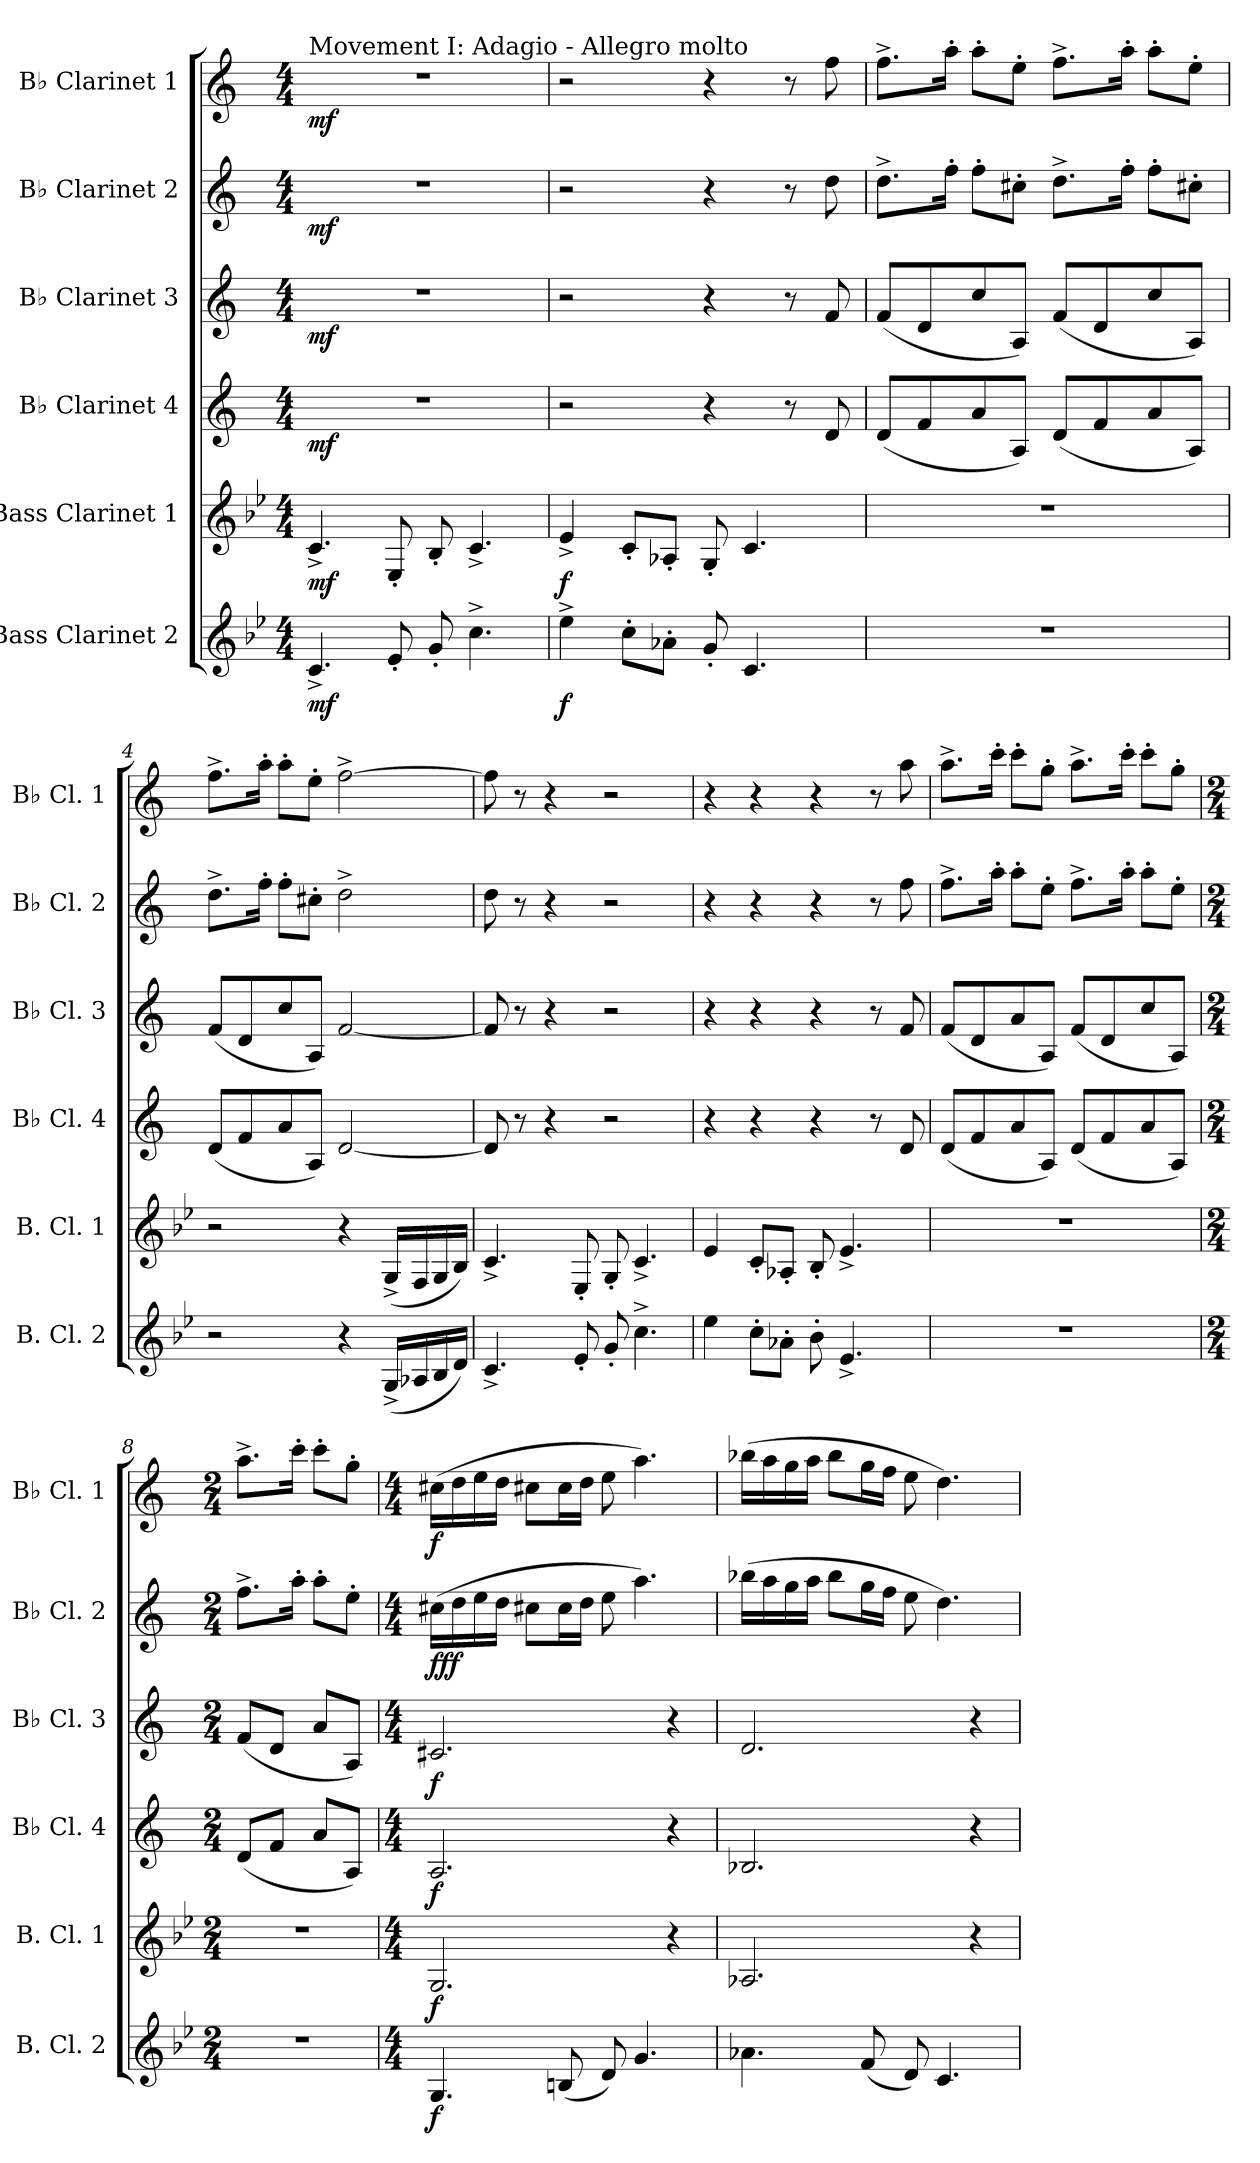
**kern	**dynam	**kern	**dynam	**kern	**dynam	**kern	**dynam	**kern	**dynam	**kern	**dynam
*part6	*part6	*part5	*part5	*part4	*part4	*part3	*part3	*part2	*part2	*part1	*part1
*staff6	*staff6	*staff5	*staff5	*staff4	*staff4	*staff3	*staff3	*staff2	*staff2	*staff1	*staff1
*I"Bass Clarinet 2	*	*I"Bass Clarinet 1	*	*I"B♭ Clarinet 4	*	*I"B♭ Clarinet 3	*	*I"B♭ Clarinet 2	*	*I"B♭ Clarinet 1	*
*I'B. Cl. 2	*	*I'B. Cl. 1	*	*I'B♭ Cl. 4	*	*I'B♭ Cl. 3	*	*I'B♭ Cl. 2	*	*I'B♭ Cl. 1	*
*clefG2	*	*clefG2	*	*clefG2	*	*clefG2	*	*clefG2	*	*clefG2	*
*ITrd8c14	*	*ITrd8c14	*	*ITrd1c2	*	*ITrd1c2	*	*ITrd1c2	*	*ITrd1c2	*
*k[b-e-]	*	*k[b-e-]	*	*k[b-e-]	*	*k[b-e-]	*	*k[b-e-]	*	*k[b-e-]	*
*M4/4	*	*M4/4	*	*M4/4	*	*M4/4	*	*M4/4	*	*M4/4	*
*MM165	*	*MM165	*	*MM165	*	*MM165	*	*MM165	*	*MM165	*
=1	=1	=1	=1	=1	=1	=1	=1	=1	=1	=1	=1
!	!	!	!	!	!	!	!	!	!	!LO:TX:a:t=Movement I&colon; Adagio - Allegro molto	!
!	!LO:DY:b	!	!LO:DY:b	!	!LO:DY:b	!	!LO:DY:b	!	!LO:DY:b	!	!LO:DY:b
4.C^/	mf	4.C^/	mf	1r	mf	1r	mf	1r	mf	1r	mf
8E-'/	.	8EE-'/	.	.	.	.	.	.	.	.	.
8G'/	.	8BB-'/	.	.	.	.	.	.	.	.	.
4.c^\	.	4.C^/	.	.	.	.	.	.	.	.	.
=2	=2	=2	=2	=2	=2	=2	=2	=2	=2	=2	=2
!	!LO:DY:b	!	!LO:DY:b	!	!	!	!	!	!	!	!
4e-^\	f	4E-^/	f	2r	.	2r	.	2r	.	2r	.
8c'\L	.	8C'/L	.	.	.	.	.	.	.	.	.
8A-X'\J	.	8AA-X'/J	.	.	.	.	.	.	.	.	.
8G'/	.	8GG'/	.	4r	.	4r	.	4r	.	4r	.
4.C/	.	4.C/	.	.	.	.	.	.	.	.	.
.	.	.	.	8r	.	8r	.	8r	.	8r	.
.	.	.	.	8c/	.	8e-/	.	8cc\	.	8ee-\	.
=3	=3	=3	=3	=3	=3	=3	=3	=3	=3	=3	=3
1r	.	1r	.	(<8c/L	.	(<8e-/L	.	8.cc^\L	.	8.ee-^\L	.
.	.	.	.	8e-/	.	8c/	.	.	.	.	.
.	.	.	.	.	.	.	.	16ee-'\Jk	.	16gg'\Jk	.
.	.	.	.	8g/	.	8b-/	.	8ee-'\L	.	8gg'\L	.
.	.	.	.	8G/J)	.	8G/J)	.	8bn'\J	.	8dd'\J	.
.	.	.	.	(<8c/L	.	(<8e-/L	.	8.cc^\L	.	8.ee-^\L	.
.	.	.	.	8e-/	.	8c/	.	.	.	.	.
.	.	.	.	.	.	.	.	16ee-'\Jk	.	16gg'\Jk	.
.	.	.	.	8g/	.	8b-/	.	8ee-'\L	.	8gg'\L	.
.	.	.	.	8G/J)	.	8G/J)	.	8bn'\J	.	8dd'\J	.
!!LO:LB:g=z
=4	=4	=4	=4	=4	=4	=4	=4	=4	=4	=4	=4
2r	.	2r	.	(<8c/L	.	(<8e-/L	.	8.cc^\L	.	8.ee-^\L	.
.	.	.	.	8e-/	.	8c/	.	.	.	.	.
.	.	.	.	.	.	.	.	16ee-'\Jk	.	16gg'\Jk	.
.	.	.	.	8g/	.	8b-/	.	8ee-'\L	.	8gg'\L	.
.	.	.	.	8G/J)	.	8G/J)	.	8bn'\J	.	8dd'\J	.
4r	.	4r	.	[2c/	.	[2e-/	.	2cc^\	.	[2ee-^\	.
(<16GG^/LL	.	(<16GG^/LL	.	.	.	.	.	.	.	.	.
16AA-X/	.	16FF/	.	.	.	.	.	.	.	.	.
16BB-/	.	16GG/	.	.	.	.	.	.	.	.	.
16D/JJ)	.	16BB-/JJ)	.	.	.	.	.	.	.	.	.
=5	=5	=5	=5	=5	=5	=5	=5	=5	=5	=5	=5
4.C^/	.	4.C^/	.	8c/]	.	8e-/]	.	8cc\	.	8ee-\]	.
.	.	.	.	8r	.	8r	.	8r	.	8r	.
.	.	.	.	4r	.	4r	.	4r	.	4r	.
8E-'/	.	8EE-'/	.	.	.	.	.	.	.	.	.
8G'/	.	8GG'/	.	2r	.	2r	.	2r	.	2r	.
4.c^\	.	4.C^/	.	.	.	.	.	.	.	.	.
=6	=6	=6	=6	=6	=6	=6	=6	=6	=6	=6	=6
4e-\	.	4E-/	.	4r	.	4r	.	4r	.	4r	.
8c'\L	.	8C'/L	.	4r	.	4r	.	4r	.	4r	.
8A-X'\J	.	8AA-X'/J	.	.	.	.	.	.	.	.	.
8B-'\	.	8BB-'/	.	4r	.	4r	.	4r	.	4r	.
4.E-^/	.	4.E-^/	.	.	.	.	.	.	.	.	.
.	.	.	.	8r	.	8r	.	8r	.	8r	.
.	.	.	.	8c/	.	8e-/	.	8ee-\	.	8gg\	.
=7	=7	=7	=7	=7	=7	=7	=7	=7	=7	=7	=7
1r	.	1r	.	(<8c/L	.	(<8e-/L	.	8.ee-^\L	.	8.gg^\L	.
.	.	.	.	8e-/	.	8c/	.	.	.	.	.
.	.	.	.	.	.	.	.	16gg'\Jk	.	16bb-'\Jk	.
.	.	.	.	8g/	.	8g/	.	8gg'\L	.	8bb-'\L	.
.	.	.	.	8G/J)	.	8G/J)	.	8dd'\J	.	8ff'\J	.
.	.	.	.	(<8c/L	.	(<8e-/L	.	8.ee-^\L	.	8.gg^\L	.
.	.	.	.	8e-/	.	8c/	.	.	.	.	.
.	.	.	.	.	.	.	.	16gg'\Jk	.	16bb-'\Jk	.
.	.	.	.	8g/	.	8b-/	.	8gg'\L	.	8bb-'\L	.
.	.	.	.	8G/J)	.	8G/J)	.	8dd'\J	.	8ff'\J	.
!!LO:PB:g=z
=8	=8	=8	=8	=8	=8	=8	=8	=8	=8	=8	=8
*M2/4	*	*M2/4	*	*M2/4	*	*M2/4	*	*M2/4	*	*M2/4	*
2r	.	2r	.	(<8c/L	.	(<8e-/L	.	8.ee-^\L	.	8.gg^\L	.
.	.	.	.	8e-/J	.	8c/J	.	.	.	.	.
.	.	.	.	.	.	.	.	16gg'\Jk	.	16bb-'\Jk	.
.	.	.	.	8g/L	.	8g/L	.	8gg'\L	.	8bb-'\L	.
.	.	.	.	8G/J)	.	8G/J)	.	8dd'\J	.	8ff'\J	.
=9	=9	=9	=9	=9	=9	=9	=9	=9	=9	=9	=9
*M4/4	*	*M4/4	*	*M4/4	*	*M4/4	*	*M4/4	*	*M4/4	*
!	!LO:DY:b	!	!LO:DY:b	!	!LO:DY:b	!	!LO:DY:b	!	!LO:DY:b	!	!
!	!	!	!	!	!	!	!	!	!LO:DY:n=1:b	!	!
!	!	!	!	!	!	!	!	!	!LO:DY:n=2:b	!	!LO:DY:b
4.GG/	f	2.GG/	f	2.G/	f	2.Bn/	f	(>16bn\LL	f f f	(>16bn\LL	f
.	.	.	.	.	.	.	.	16cc\	.	16cc\	.
.	.	.	.	.	.	.	.	16dd\	.	16dd\	.
.	.	.	.	.	.	.	.	16cc\JJ	.	16cc\JJ	.
.	.	.	.	.	.	.	.	8bn\L	.	8bn\L	.
(<8BBn/	.	.	.	.	.	.	.	16b\L	.	16b\L	.
.	.	.	.	.	.	.	.	16cc\JJ	.	16cc\JJ	.
8D/)	.	.	.	.	.	.	.	8dd\	.	8dd\	.
4.G/	.	.	.	.	.	.	.	4.gg\)	.	4.gg\)	.
.	.	4r	.	4r	.	4r	.	.	.	.	.
=10	=10	=10	=10	=10	=10	=10	=10	=10	=10	=10	=10
4.A-X\	.	2.AA-X/	.	2.A-X/	.	2.c/	.	(>16aa-X\LL	.	(>16aa-X\LL	.
.	.	.	.	.	.	.	.	16gg\	.	16gg\	.
.	.	.	.	.	.	.	.	16ff\	.	16ff\	.
.	.	.	.	.	.	.	.	16gg\JJ	.	16gg\JJ	.
.	.	.	.	.	.	.	.	8aa-\L	.	8aa-\L	.
(<8F/	.	.	.	.	.	.	.	16ff\L	.	16ff\L	.
.	.	.	.	.	.	.	.	16ee-\JJ	.	16ee-\JJ	.
8D/)	.	.	.	.	.	.	.	8dd\	.	8dd\	.
4.C/	.	.	.	.	.	.	.	4.cc\)	.	4.cc\)	.
.	.	4r	.	4r	.	4r	.	.	.	.	.
=	=	=	=	=	=	=	=	=	=	=	=
*-	*-	*-	*-	*-	*-	*-	*-	*-	*-	*-	*-
